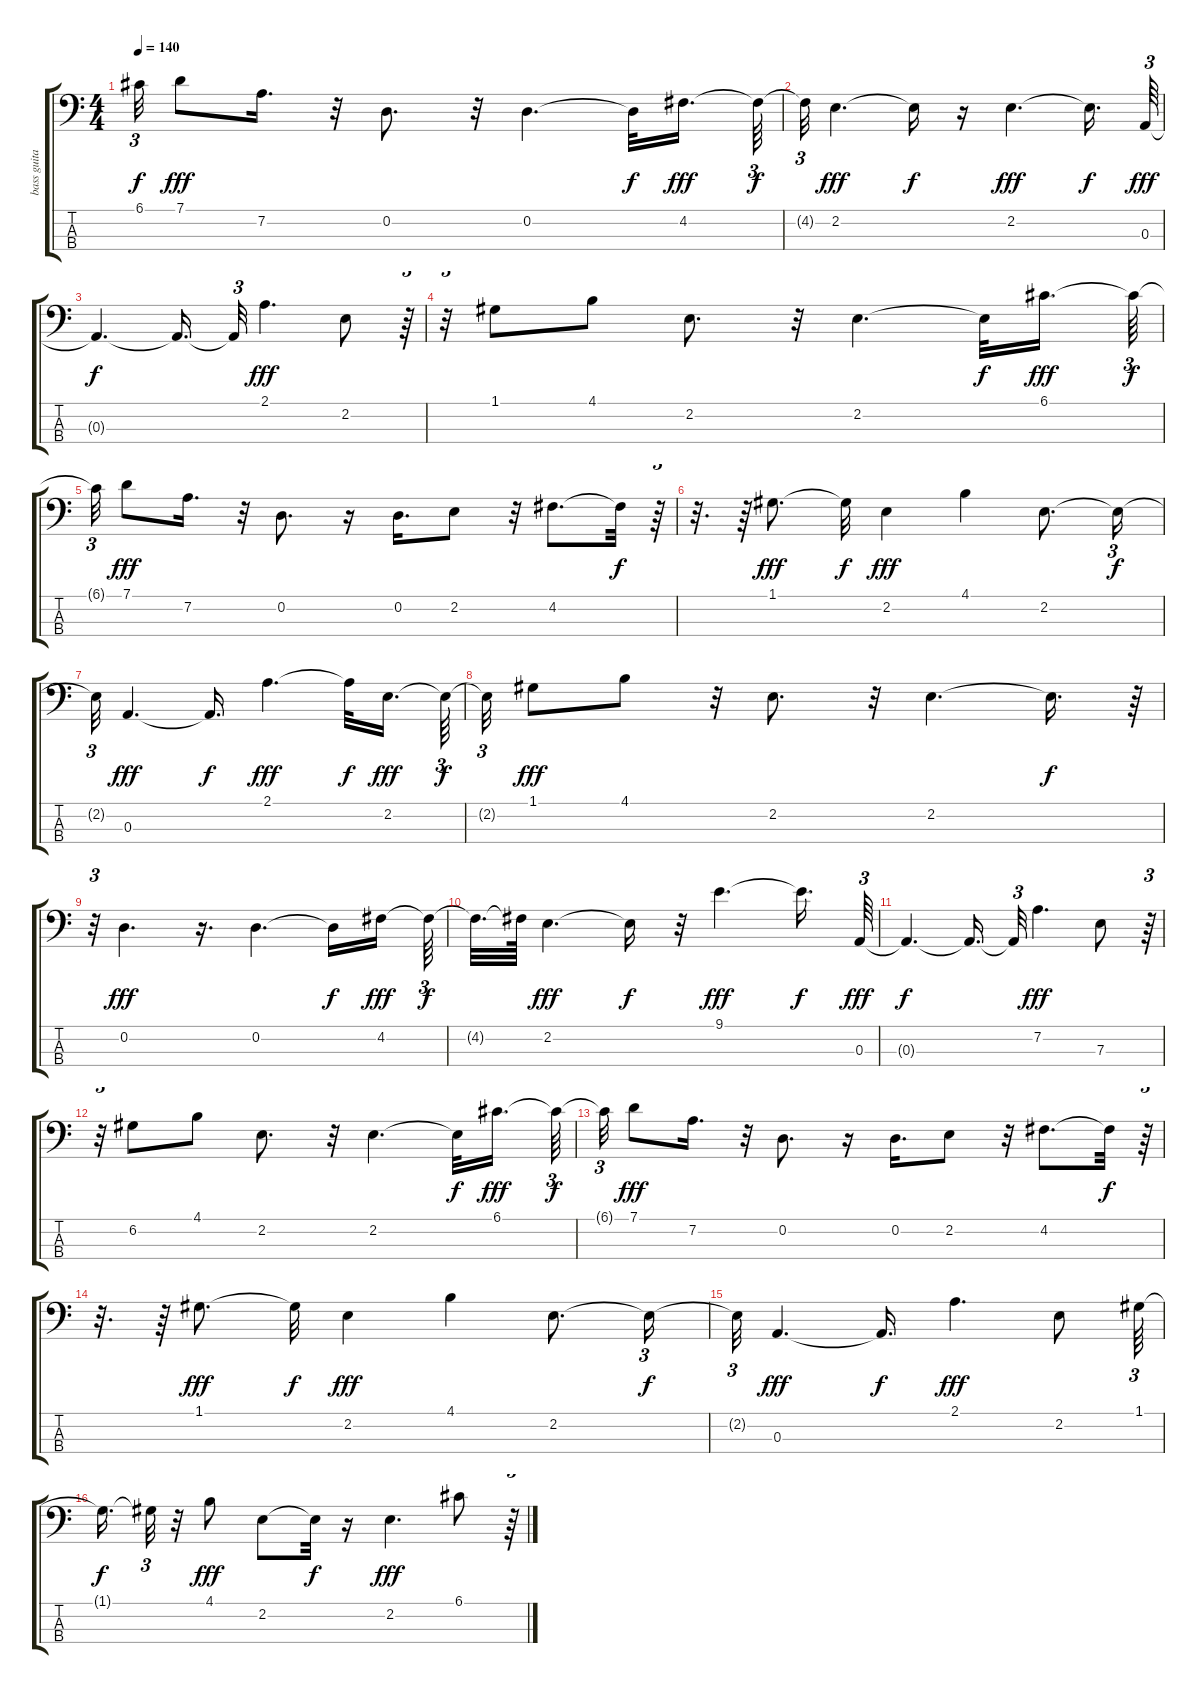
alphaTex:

\track ("bass guitar" "bass guita") {instrument fretlessbass}
\staff {score tabs}
\tuning (G2 D2 A1 E1) {hide}
\ts (4 4)
\tempo 140
\clef f4
\ks c
6.1{t}.32{tu (3 2) dy f} 7.1.8{dy fff} 7.2.16{d} r.32 0.2.8{d} r.32 0.2.4{d} 0.2{t}.32{dy f} 4.2.16{d dy fff} 4.2{t}.64{tu (3 2) dy f} |
4.2{t}.32{tu (3 2)} 2.2.4{d dy fff} 2.2{t}.16{dy f} r.16 2.2.4{d dy fff} 2.2{t}.16{d dy f} 0.3.64{tu (3 2) dy fff} |
0.3{t}.4{d dy f} 0.3{t}.16{d} 0.3{t}.32{tu (3 2)} 2.1.4{d dy fff} 2.2.8 r.64{tu (3 2)} |
r.32{tu (3 2)} 1.1.8 4.1.8 2.2.8{d} r.32 2.2.4{d} 2.2{t}.32{dy f} 6.1.16{d dy fff} 6.1{t}.64{tu (3 2) dy f} |
6.1{t}.32{tu (3 2)} 7.1.8{dy fff} 7.2.16{d} r.32 0.2.8{d} r.16 0.2.16{d} 2.2.8 r.32 4.2.8{d} 4.2{t}.32{dy f} r.64{tu (3 2)} |
r.32{d} r.64 1.1.8{d dy fff} 1.1{t}.32{dy f} 2.2.4{dy fff} 4.1.4 2.2.8{d} 2.2{t}.16{tu (3 2) dy f} |
2.2{t}.32{tu (3 2)} 0.3.4{d dy fff} 0.3{t}.16{d dy f} 2.1.4{d dy fff} 2.1{t}.32{dy f} 2.2.16{d dy fff} 2.2{t}.64{tu (3 2) dy f} |
2.2{t}.32{tu (3 2)} 1.1.8{dy fff} 4.1.8 r.32 2.2.8{d} r.32 2.2.4{d} 2.2{t}.16{d dy f} r.64{tu (3 2)} |
r.32{tu (3 2)} 0.2.4{d dy fff} r.16{d} 0.2.4{d} 0.2{t}.16{dy f} 4.2.16{dy fff} 4.2{t}.64{tu (3 2) dy f} |
4.2{t}.32{d} 4.2{t}.64 2.2.4{d dy fff} 2.2{t}.16{dy f} r.32 9.1.4{d dy fff} 9.1{t}.16{d dy f} 0.3.64{tu (3 2) dy fff} |
0.3{t}.4{d dy f} 0.3{t}.16{d} 0.3{t}.32{tu (3 2)} 7.2.4{d dy fff} 7.3.8 r.64{tu (3 2)} |
r.32{tu (3 2)} 6.2.8 4.1.8 2.2.8{d} r.32 2.2.4{d} 2.2{t}.32{dy f} 6.1.16{d dy fff} 6.1{t}.64{tu (3 2) dy f} |
6.1{t}.32{tu (3 2)} 7.1.8{dy fff} 7.2.16{d} r.32 0.2.8{d} r.16 0.2.16{d} 2.2.8 r.32 4.2.8{d} 4.2{t}.32{dy f} r.64{tu (3 2)} |
r.32{d} r.64 1.1.8{d dy fff} 1.1{t}.32{dy f} 2.2.4{dy fff} 4.1.4 2.2.8{d} 2.2{t}.16{tu (3 2) dy f} |
2.2{t}.32{tu (3 2)} 0.3.4{d dy fff} 0.3{t}.16{d dy f} 2.1.4{d dy fff} 2.2.8 1.1.64{tu (3 2)} |
1.1{t}.16{d dy f} 1.1{t}.32{tu (3 2)} r.32 4.1.8{dy fff} 2.2.8 2.2{t}.32{dy f} r.16 2.2.4{d dy fff} 6.1.8 r.64{tu (3 2)}
